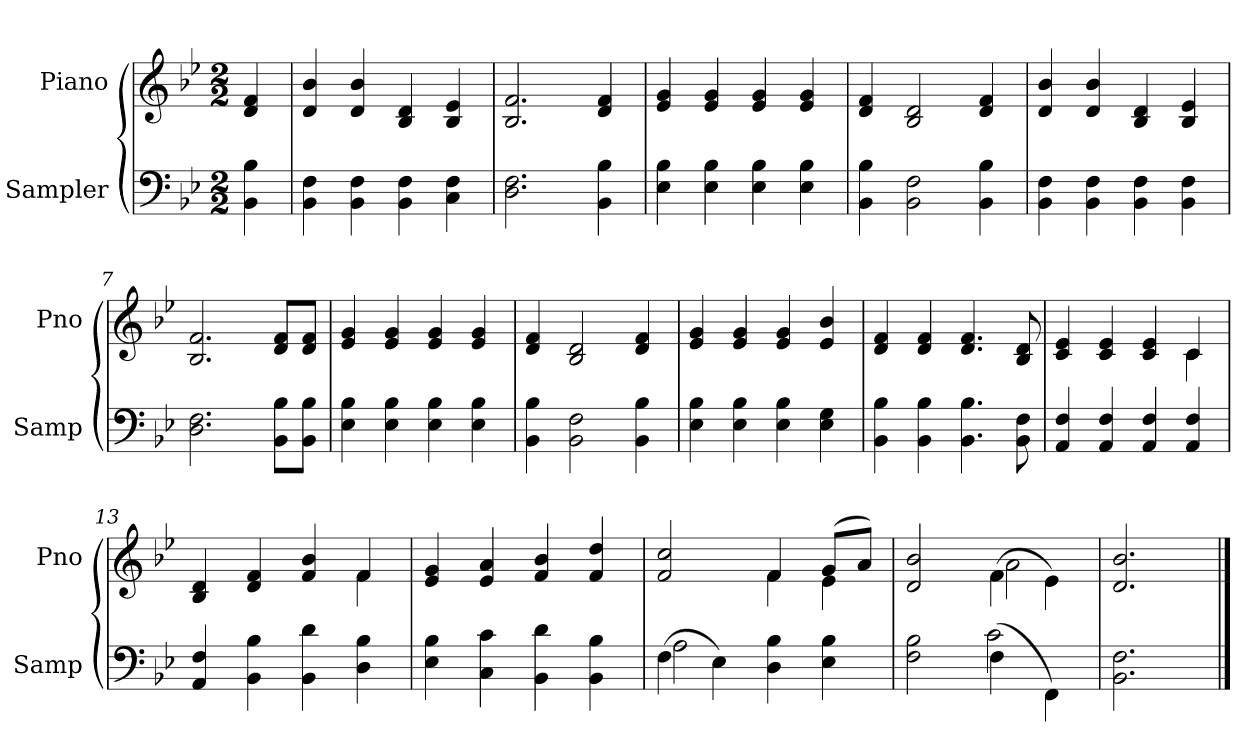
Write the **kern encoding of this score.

**kern	**kern
*part2	*part1
*staff2	*staff1
*I"Sampler	*I"Piano
*I'Samp	*I'Pno
*clefF4	*clefG2
*k[b-e-]	*k[b-e-]
*B-:	*B-:
*M2/2	*M2/2
=1	=1
4BB- 4B-	4d 4f
=2	=2
4BB- 4F	4d 4b-
4BB- 4F	4d 4b-
4BB- 4F	4B- 4d
4C 4F	4B- 4e-
=3	=3
2.D 2.F	2.B- 2.f
4BB- 4B-	4d 4f
=4	=4
4E- 4B-	4e- 4g
4E- 4B-	4e- 4g
4E- 4B-	4e- 4g
4E- 4B-	4e- 4g
=5	=5
4BB- 4B-	4d 4f
2BB- 2F	2B- 2d
4BB- 4B-	4d 4f
=6	=6
4BB- 4F	4d 4b-
4BB- 4F	4d 4b-
4BB- 4F	4B- 4d
4BB- 4F	4B- 4e-
=7	=7
2.D 2.F	2.B- 2.f
8BB-\ 8B-\L	8d/ 8f/L
8BB-\ 8B-\J	8d/ 8f/J
=8	=8
4E- 4B-	4e- 4g
4E- 4B-	4e- 4g
4E- 4B-	4e- 4g
4E- 4B-	4e- 4g
=9	=9
4BB- 4B-	4d 4f
2BB- 2F	2B- 2d
4BB- 4B-	4d 4f
=10	=10
4E- 4B-	4e- 4g
4E- 4B-	4e- 4g
4E- 4B-	4e- 4g
4E- 4G	4e- 4b-
=11	=11
4BB- 4B-	4d 4f
4BB- 4B-	4d 4f
4.BB- 4.B-	4.d 4.f
8BB- 8F	8B- 8d
=12	=12
*	*^
4AA 4F	4c 4e-	2.ryy
4AA 4F	4c 4e-	.
4AA 4F	4c 4e-	.
4AA 4F	4c/	4c
=13	=13	=13
4AA 4F	4B- 4d	2.ryy
4BB- 4B-	4d 4f	.
4BB- 4d	4f 4b-	.
4D 4B-	4f/	4f
*	*v	*v
=14	=14
4E- 4B-	4e- 4g
4C 4c	4e- 4a
4BB- 4d	4f 4b-
4BB- 4B-	4f 4dd
=15	=15
*^	*^
(4F\	2A	2f 2cc	2ryy
4E-\)	.	.	.
4D 4B-	2ryy	4f/	4f
4E- 4B-	.	(8g/L	4e-
.	.	8a/J)	.
=16	=16	=16	=16
2F 2B-	2ryy	2d 2b-	2ryy
(4F\	2c	(4f\	2a
4FF\)	.	4e-\)	.
*v	*v	*	*
*	*v	*v
=17	=17
2.BB- 2.F	2.d 2.b-
==	==
*-	*-
